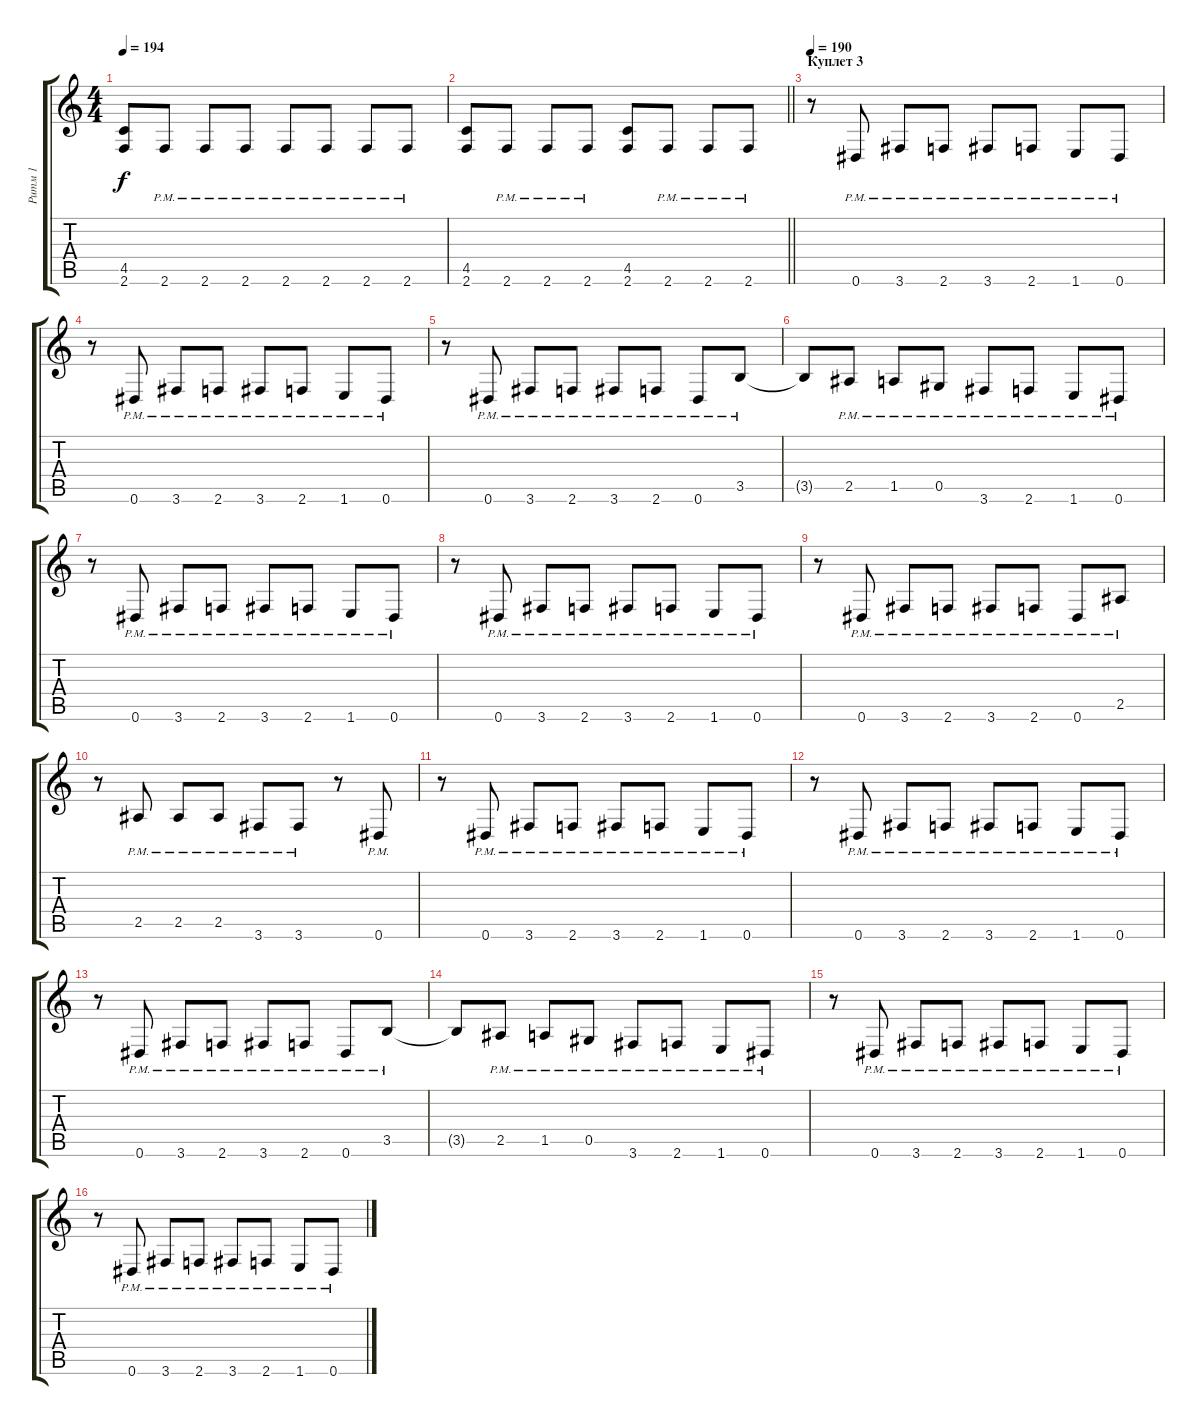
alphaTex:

\track ("Ритм 1" "Ритм 1") {instrument distortionguitar}
\staff {score tabs}
\tuning (Eb4 Bb3 Gb3 Db3 Ab2 Eb2) {hide}
\ts (4 4)
\tempo 194
\clef g2
\ks c
(4.5 2.6).8{dy f} 2.6{pm}.8 2.6{pm}.8 2.6{pm}.8 2.6{pm}.8 2.6{pm}.8 2.6{pm}.8 2.6{pm}.8 |
\barLineRight lightlight
(4.5 2.6).8 2.6{pm}.8 2.6{pm}.8 2.6{pm}.8 (4.5 2.6).8 2.6{pm}.8 2.6{pm}.8 2.6{pm}.8 |
\section ("" "Куплет 3")
\tempo 190
r.8 0.6{pm}.8 3.6{pm}.8 2.6{pm}.8 3.6{pm}.8 2.6{pm}.8 1.6{pm}.8 0.6{pm}.8 |
r.8 0.6{pm}.8 3.6{pm}.8 2.6{pm}.8 3.6{pm}.8 2.6{pm}.8 1.6{pm}.8 0.6{pm}.8 |
r.8 0.6{pm}.8 3.6{pm}.8 2.6{pm}.8 3.6{pm}.8 2.6{pm}.8 0.6{pm}.8 3.5{pm}.8 |
3.5{t}.8 2.5{pm}.8 1.5{pm}.8 0.5{pm}.8 3.6{pm}.8 2.6{pm}.8 1.6{pm}.8 0.6{pm}.8 |
r.8 0.6{pm}.8 3.6{pm}.8 2.6{pm}.8 3.6{pm}.8 2.6{pm}.8 1.6{pm}.8 0.6{pm}.8 |
r.8 0.6{pm}.8 3.6{pm}.8 2.6{pm}.8 3.6{pm}.8 2.6{pm}.8 1.6{pm}.8 0.6{pm}.8 |
r.8 0.6{pm}.8 3.6{pm}.8 2.6{pm}.8 3.6{pm}.8 2.6{pm}.8 0.6{pm}.8 2.5{pm}.8 |
r.8 2.5{pm}.8 2.5{pm}.8 2.5{pm}.8 3.6{pm}.8 3.6{pm}.8 r.8 0.6{pm}.8 |
r.8 0.6{pm}.8 3.6{pm}.8 2.6{pm}.8 3.6{pm}.8 2.6{pm}.8 1.6{pm}.8 0.6{pm}.8 |
r.8 0.6{pm}.8 3.6{pm}.8 2.6{pm}.8 3.6{pm}.8 2.6{pm}.8 1.6{pm}.8 0.6{pm}.8 |
r.8 0.6{pm}.8 3.6{pm}.8 2.6{pm}.8 3.6{pm}.8 2.6{pm}.8 0.6{pm}.8 3.5{pm}.8 |
3.5{t}.8 2.5{pm}.8 1.5{pm}.8 0.5{pm}.8 3.6{pm}.8 2.6{pm}.8 1.6{pm}.8 0.6{pm}.8 |
r.8 0.6{pm}.8 3.6{pm}.8 2.6{pm}.8 3.6{pm}.8 2.6{pm}.8 1.6{pm}.8 0.6{pm}.8 |
r.8 0.6{pm}.8 3.6{pm}.8 2.6{pm}.8 3.6{pm}.8 2.6{pm}.8 1.6{pm}.8 0.6{pm}.8
